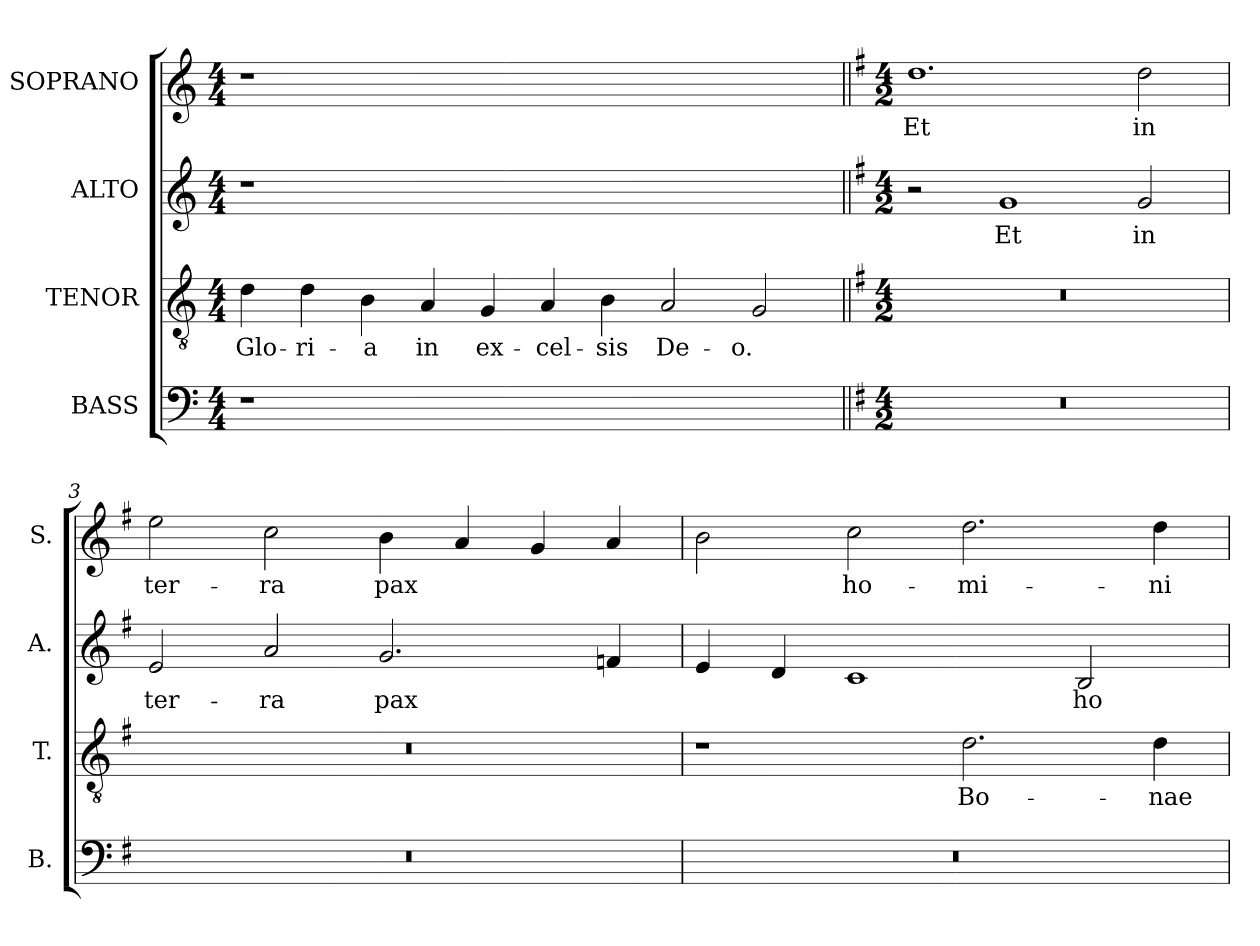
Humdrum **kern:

**kern	**kern	**text	**kern	**text	**kern	**text
*part4	*part3	*part3	*part2	*part2	*part1	*part1
*staff4	*staff3	*staff3	*staff2	*staff2	*staff1	*staff1
*I"BASS	*I"TENOR	*	*I"ALTO	*	*I"SOPRANO	*
*I'B.	*I'T.	*	*I'A.	*	*I'S.	*
!!LO:PB:g=z
*clefF4	*clefGv2	*	*clefG2	*	*clefG2	*
*	*ITrd7c12	*	*	*	*	*
*k[]	*k[]	*	*k[]	*	*k[]	*
*C:	*C:	*	*C:	*	*C:	*
*M4/4	*M4/4	*	*M4/4	*	*M4/4	*
=1	=1	=1	=1	=1	=1	=1
!LO:N:vis=1	!	!	!	!	!	!
!	!	!LO:LY:b:color=#000000	!LO:N:vis=1	!	!LO:N:vis=1	!
1r	4Di\	Glo-	1r	.	1r	.
!	!	!LO:LY:b:color=#000000	!	!	!	!
.	4Di\	-ri-	.	.	.	.
!	!	!LO:LY:b:color=#000000	!	!	!	!
.	4BBi\	-a	.	.	.	.
!	!	!LO:LY:b:color=#000000	!	!	!	!
.	4AAi/	in	.	.	.	.
!	!	!LO:LY:b:color=#000000	!	!	!	!
1..ryy	4GGi/	ex-	1..ryy	.	1..ryy	.
!	!	!LO:LY:b:color=#000000	!	!	!	!
.	4AAi/	-cel-	.	.	.	.
!	!	!LO:LY:b:color=#000000	!	!	!	!
.	4BBi\	-sis	.	.	.	.
!	!	!LO:LY:b:color=#000000	!	!	!	!
.	2AAi/	De-	.	.	.	.
!	!	!LO:LY:b:color=#000000	!	!	!	!
.	2GGi/	-o.	.	.	.	.
=2||	=2||	=2||	=2||	=2||	=2||	=2||
*k[f#]	*k[f#]	*	*k[f#]	*	*k[f#]	*
*G:	*G:	*	*G:	*	*G:	*
*M4/2	*M4/2	*	*M4/2	*	*M4/2	*
!LO:N:vis=1	!LO:N:vis=1	!	!	!	!	!
*	*	*	*	*	*MM200	*
!	!	!	!	!	!	!LO:LY:b:color=#000000
0r	0r	.	2r	.	1.ddi	Et
!	!	!	!	!LO:LY:b:color=#000000	!	!
.	.	.	1gi	Et	.	.
!	!	!	!	!LO:LY:b:color=#000000	!	!
!	!	!	!	!	!	!LO:LY:b:color=#000000
.	.	.	2gi/	in	2ddi\	in
=3	=3	=3	=3	=3	=3	=3
!LO:N:vis=1	!LO:N:vis=1	!	!	!	!	!
!	!	!	!	!LO:LY:b:color=#000000	!	!
!	!	!	!	!	!	!LO:LY:b:color=#000000
0r	0r	.	2ei/	ter-	2eei\	ter-
!	!	!	!	!LO:LY:b:color=#000000	!	!
!	!	!	!	!	!	!LO:LY:b:color=#000000
.	.	.	2ai/	-ra	2cci\	-ra
!	!	!	!	!LO:LY:b:color=#000000	!	!
!	!	!	!	!	!	!LO:LY:b:color=#000000
.	.	.	2.gi/	pax	4bi\	pax
.	.	.	.	.	4ai/	.
.	.	.	.	.	4gi/	.
.	.	.	4fni/	.	4ai/	.
=4	=4	=4	=4	=4	=4	=4
!LO:N:vis=1	!	!	!	!	!	!
0r	1r	.	4ei/	.	2bi\	.
.	.	.	4di/	.	.	.
!	!	!	!	!	!	!LO:LY:b:color=#000000
.	.	.	1ci	.	2cci\	ho-
!	!	!LO:LY:b:color=#000000	!	!	!	!
!	!	!	!	!	!	!LO:LY:b:color=#000000
.	2.Di\	Bo-	.	.	2.ddi\	-mi-
!	!	!	!	!LO:LY:b:color=#000000	!	!
.	.	.	2Bi/	ho-	.	.
!	!	!LO:LY:b:color=#000000	!	!	!	!
!	!	!	!	!	!	!LO:LY:b:color=#000000
.	4Di\	-nae	.	.	4ddi\	-ni-
=	=	=	=	=	=	=
*-	*-	*-	*-	*-	*-	*-
